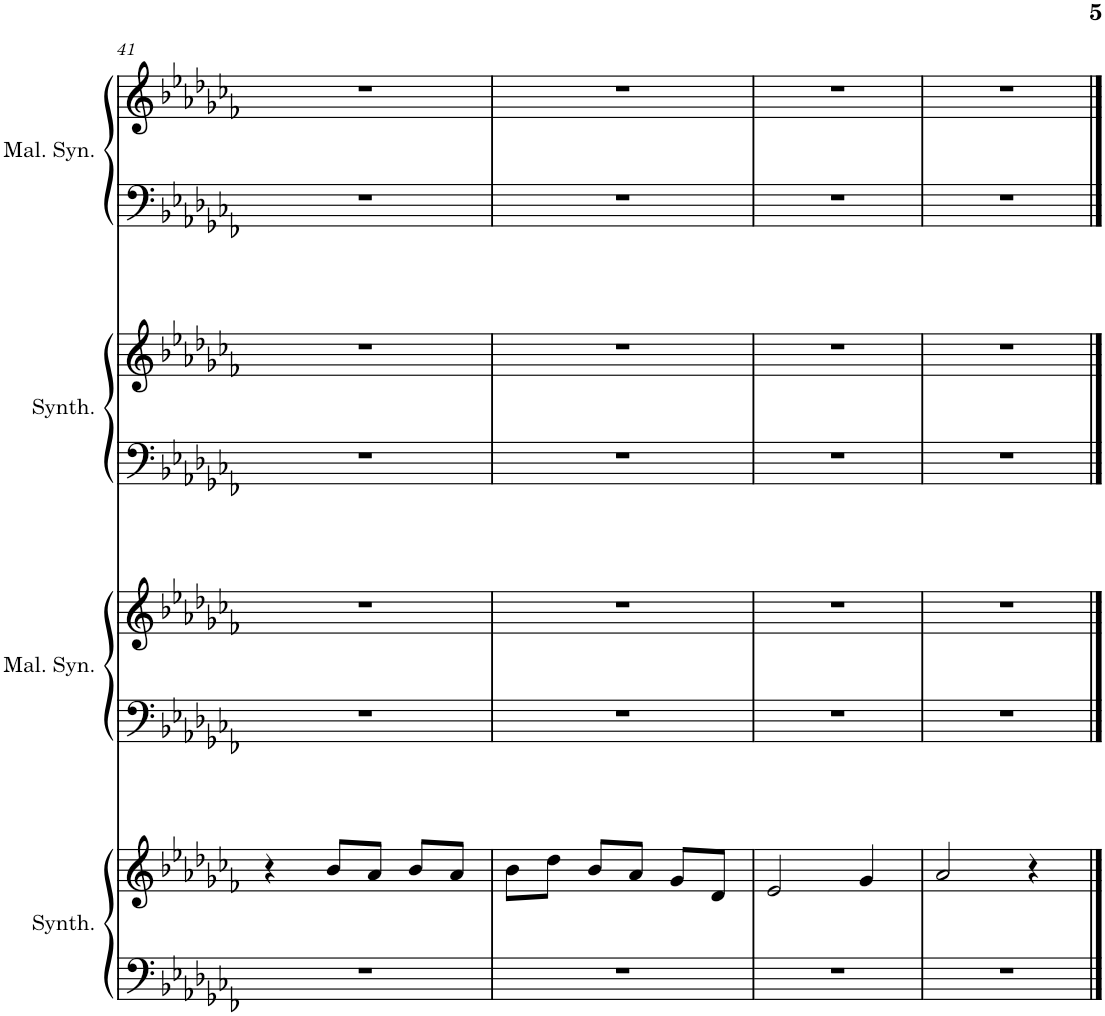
**kern	**kern	**kern	**kern	**kern	**kern	**kern	**kern
*part4	*part4	*part3	*part3	*part2	*part2	*part1	*part1
*staff8	*staff7	*staff6	*staff5	*staff4	*staff3	*staff2	*staff1
*I"Halo Synthesizer	*	*I"Mallet Synthesizer	*	*I"Rain Synthesizer	*	*I"Mallet Synthesizer	*
*I'Synth.	*	*I'Mal. Syn.	*	*I'Synth.	*	*I'Mal. Syn.	*
!!LO:PB:g=z
*clefF4	*clefG2	*clefF4	*clefG2	*clefF4	*clefG2	*clefF4	*clefG2
*k[b-e-a-d-g-c-f-]	*k[b-e-a-d-g-c-f-]	*k[b-e-a-d-g-c-f-]	*k[b-e-a-d-g-c-f-]	*k[b-e-a-d-g-c-f-]	*k[b-e-a-d-g-c-f-]	*k[b-e-a-d-g-c-f-]	*k[b-e-a-d-g-c-f-]
*M3/4	*M3/4	*M3/4	*M3/4	*M3/4	*M3/4	*M3/4	*M3/4
=41	=41	=41	=41	=41	=41	=41	=41
2.r	4r	2.r	2.r	2.r	2.r	2.r	2.r
.	8b-/L	.	.	.	.	.	.
.	8a-/J	.	.	.	.	.	.
.	8b-/L	.	.	.	.	.	.
.	8a-/J	.	.	.	.	.	.
=42	=42	=42	=42	=42	=42	=42	=42
2.r	8b-\L	2.r	2.r	2.r	2.r	2.r	2.r
.	8dd-\J	.	.	.	.	.	.
.	8b-/L	.	.	.	.	.	.
.	8a-/J	.	.	.	.	.	.
.	8g-/L	.	.	.	.	.	.
.	8d-/J	.	.	.	.	.	.
=43	=43	=43	=43	=43	=43	=43	=43
2.r	2e-/	2.r	2.r	2.r	2.r	2.r	2.r
.	4g-/	.	.	.	.	.	.
=44	=44	=44	=44	=44	=44	=44	=44
2.r	2a-/	2.r	2.r	2.r	2.r	2.r	2.r
.	4r	.	.	.	.	.	.
==	==	==	==	==	==	==	==
*-	*-	*-	*-	*-	*-	*-	*-
